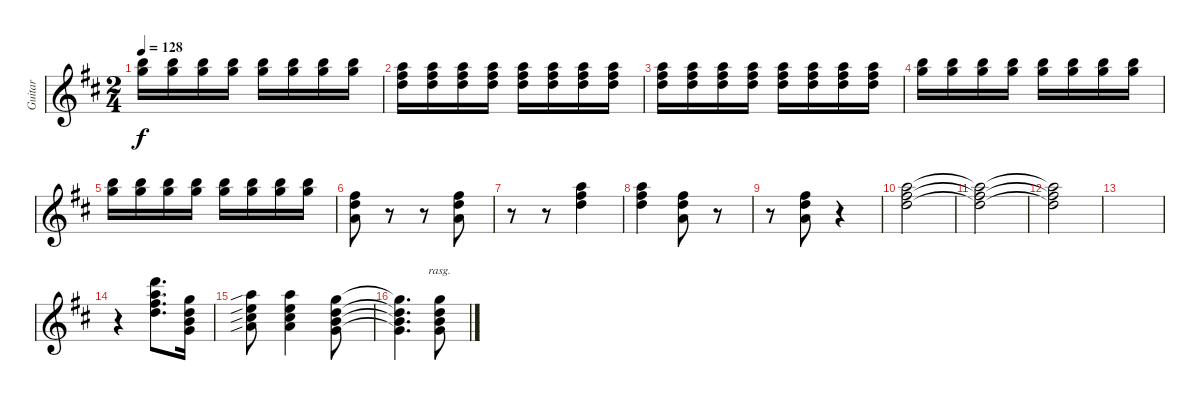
\track ("Guitar" "Guitar") {instrument acousticguitarsteel}
\staff {score}
\tuning (E4 B3 G3 D3 A2 E2) {hide}
\ts (2 4)
\tempo 128
\clef g2
\ks d
(7.1 8.2).16{dy f} (3.1 16.3).16 (7.1 8.2).16 (3.1 16.3).16 (7.1 8.2).16 (3.1 16.3).16 (7.1 8.2).16 (3.1 16.3).16 |
(5.1 7.2 7.3).16 (5.1 7.2 7.3).16 (5.1 7.2 7.3).16 (5.1 7.2 7.3).16 (5.1 7.2 7.3).16 (5.1 7.2 7.3).16 (5.1 7.2 7.3).16 (5.1 7.2 7.3).16 |
(5.1 7.2 7.3).16 (5.1 7.2 7.3).16 (5.1 7.2 7.3).16 (5.1 7.2 7.3).16 (5.1 7.2 7.3).16 (5.1 7.2 7.3).16 (5.1 7.2 7.3).16 (5.1 7.2 7.3).16 |
(7.1 8.2).16 (3.1 16.3).16 (7.1 8.2).16 (3.1 16.3).16 (7.1 8.2).16 (3.1 16.3).16 (7.1 8.2).16 (3.1 16.3).16 |
(7.1 8.2).16 (3.1 16.3).16 (7.1 8.2).16 (3.1 16.3).16 (7.1 8.2).16 (3.1 16.3).16 (7.1 8.2).16 (3.1 16.3).16 |
(2.1 3.2 2.3).8 r.8 r.8 (2.1 3.2 2.3).8 |
r.8 r.8 (2.1 3.2 14.3).4 |
(2.1 3.2 14.3).4 (2.1 3.2 2.3).8 r.8 |
r.8 (2.1 3.2 2.3).8 r.4 |
(2.1 3.2 14.3).2 |
(2.1{t} 3.2{t} 14.3{t}).2 |
(2.1{t} 3.2{t} 14.3{t}).2 |
|
r.4 (2.1 3.2 14.3 24.4).8{d} (3.1 0.2 0.3 12.4).16 |
(0.1{sib} 2.2{sib} 2.3{sib} 19.4{sib}).8 (0.1 2.2 2.3 19.4).4 (3.1 0.2 0.3 12.4).8 |
(3.1{t} 0.2{t} 0.3{t} 12.4{t}).4{d} (3.1 0.2 0.3 12.4).8{bu 240 rasg ii}
